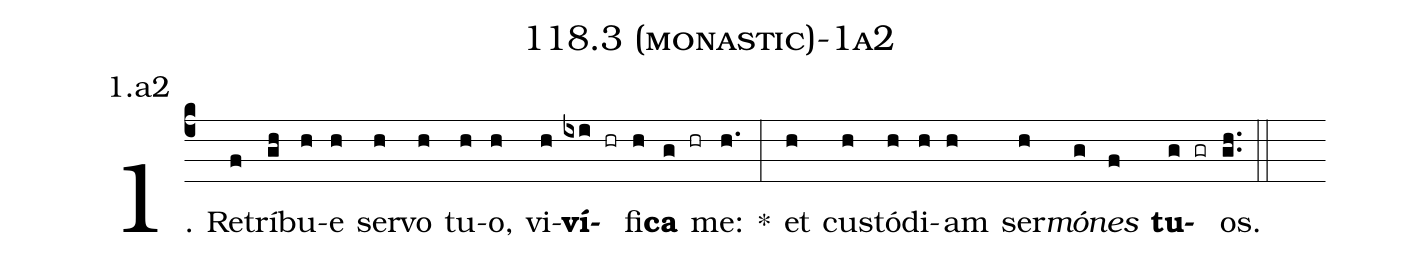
name: 118.3 (monastic)-1a2;
annotation: 1.a2;
%%
(c4)1. Re(f)trí(gh)bu(h)e(h) ser(h)vo(h) tu(h)o,(h) vi(h)<b>ví</b>(ixi hr)fi(h)<b>ca</b>(g hr) me:(h.) *(:) et(h) cus(h)tó(h)di(h)am(h) ser(h)<i>mó</i>(g)<i>nes</i>(f) <b>tu</b>(g gr)os.(gh..) (::)
